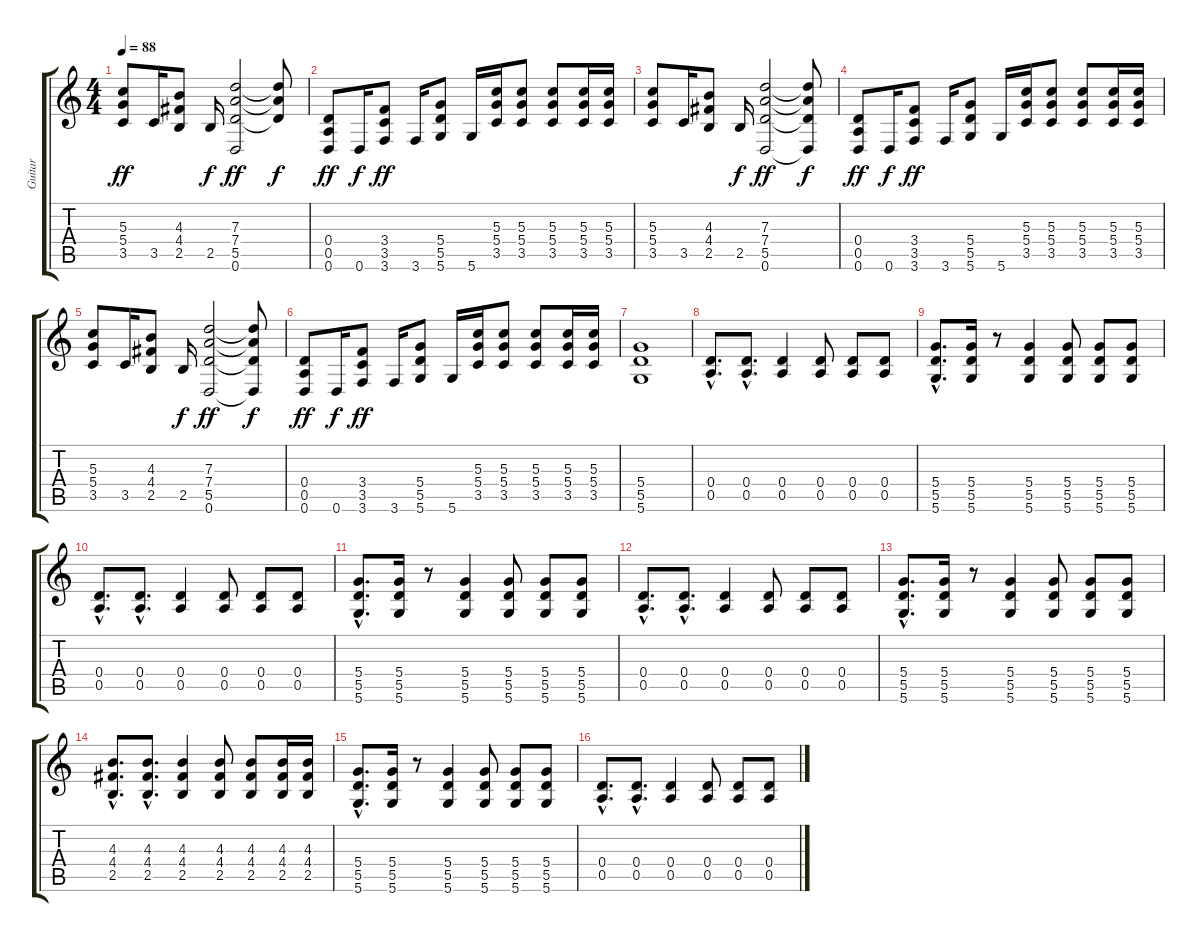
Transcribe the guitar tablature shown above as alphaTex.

\track ("Guitar" "Guitar") {instrument distortionguitar}
\staff {score tabs}
\tuning (E4 B3 G3 D3 A2 D2) {hide}
\ts (4 4)
\tempo 88
\clef g2
\ks c
(5.3 5.4 3.5).8{dy ff} 3.5.16{instrument electricguitarmuted} (4.3 4.4 2.5).8{instrument distortionguitar} 2.5.16{dy f instrument electricguitarmuted} (7.3 7.4 5.5 0.6).2{dy ff instrument distortionguitar} (7.3{t} 7.4{t} 5.5{t}).8{dy f} |
(0.4 0.5 0.6).8{dy ff} 0.6.16{dy f instrument electricguitarmuted} (3.4 3.5 3.6).8{dy ff instrument distortionguitar} 3.6.16{instrument electricguitarmuted} (5.4 5.5 5.6).8{instrument distortionguitar} 5.6.16{instrument electricguitarmuted} (5.3 5.4 3.5).16{instrument distortionguitar} (5.3 5.4 3.5).8 (5.3 5.4 3.5).8 (5.3 5.4 3.5).16 (5.3 5.4 3.5).16 |
(5.3 5.4 3.5).8 3.5.16{instrument electricguitarmuted} (4.3 4.4 2.5).8{instrument distortionguitar} 2.5.16{dy f instrument electricguitarmuted} (7.3 7.4 5.5 0.6).2{dy ff instrument distortionguitar} (7.3{t} 7.4{t} 5.5{t} 0.6{t}).8{dy f} |
(0.4 0.5 0.6).8{dy ff} 0.6.16{dy f instrument electricguitarmuted} (3.4 3.5 3.6).8{dy ff instrument distortionguitar} 3.6.16{instrument electricguitarmuted} (5.4 5.5 5.6).8{instrument distortionguitar} 5.6.16{instrument electricguitarmuted} (5.3 5.4 3.5).16{instrument distortionguitar} (5.3 5.4 3.5).8 (5.3 5.4 3.5).8 (5.3 5.4 3.5).16 (5.3 5.4 3.5).16 |
(5.3 5.4 3.5).8 3.5.16{instrument electricguitarmuted} (4.3 4.4 2.5).8{instrument distortionguitar} 2.5.16{dy f instrument electricguitarmuted} (7.3 7.4 5.5 0.6).2{dy ff instrument distortionguitar} (7.3{t} 7.4{t} 5.5{t} 0.6{t}).8{dy f} |
(0.4 0.5 0.6).8{dy ff} 0.6.16{dy f instrument electricguitarmuted} (3.4 3.5 3.6).8{dy ff instrument distortionguitar} 3.6.16{instrument electricguitarmuted} (5.4 5.5 5.6).8{instrument distortionguitar} 5.6.16{instrument electricguitarmuted} (5.3 5.4 3.5).16{instrument distortionguitar} (5.3 5.4 3.5).8 (5.3 5.4 3.5).8 (5.3 5.4 3.5).16 (5.3 5.4 3.5).16 |
(5.4 5.5 5.6).1 |
(0.4{hac} 0.5{hac}).8{d} (0.4{hac} 0.5{hac}).8{d} (0.4 0.5).4 (0.4 0.5).8 (0.4 0.5).8 (0.4 0.5).8 |
(5.4{hac} 5.5{hac} 5.6{hac}).8{d} (5.4 5.5 5.6).16 r.8 (5.4 5.5 5.6).4 (5.4 5.5 5.6).8 (5.4 5.5 5.6).8 (5.4 5.5 5.6).8 |
(0.4{hac} 0.5{hac}).8{d} (0.4{hac} 0.5{hac}).8{d} (0.4 0.5).4 (0.4 0.5).8 (0.4 0.5).8 (0.4 0.5).8 |
(5.4{hac} 5.5{hac} 5.6{hac}).8{d} (5.4 5.5 5.6).16 r.8 (5.4 5.5 5.6).4 (5.4 5.5 5.6).8 (5.4 5.5 5.6).8 (5.4 5.5 5.6).8 |
(0.4{hac} 0.5{hac}).8{d} (0.4{hac} 0.5{hac}).8{d} (0.4 0.5).4 (0.4 0.5).8 (0.4 0.5).8 (0.4 0.5).8 |
(5.4{hac} 5.5{hac} 5.6{hac}).8{d} (5.4 5.5 5.6).16 r.8 (5.4 5.5 5.6).4 (5.4 5.5 5.6).8 (5.4 5.5 5.6).8 (5.4 5.5 5.6).8 |
(4.3{hac} 4.4{hac} 2.5{hac}).8{d} (4.3{hac} 4.4{hac} 2.5{hac}).8{d} (4.3 4.4 2.5).4 (4.3 4.4 2.5).8 (4.3 4.4 2.5).8 (4.3 4.4 2.5).16 (4.3 4.4 2.5).16 |
(5.4{hac} 5.5{hac} 5.6{hac}).8{d} (5.4 5.5 5.6).16 r.8 (5.4 5.5 5.6).4 (5.4 5.5 5.6).8 (5.4 5.5 5.6).8 (5.4 5.5 5.6).8 |
(0.4{hac} 0.5{hac}).8{d} (0.4{hac} 0.5{hac}).8{d} (0.4 0.5).4 (0.4 0.5).8 (0.4 0.5).8 (0.4 0.5).8
